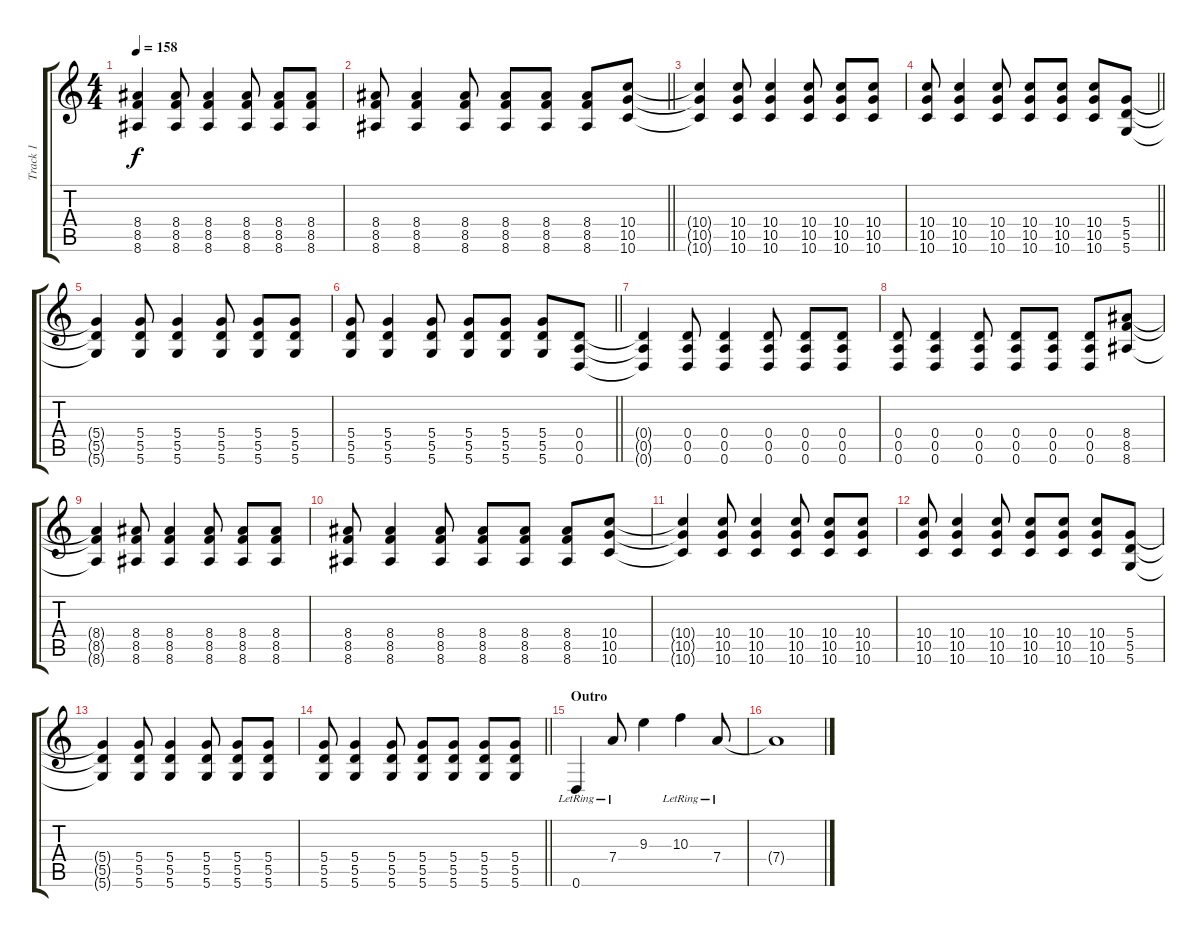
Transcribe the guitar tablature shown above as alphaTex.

\track ("Track 1" "Track 1") {instrument distortionguitar}
\staff {score tabs}
\tuning (E4 B3 G3 D3 A2 D2) {hide}
\ts (4 4)
\tempo 158
\clef g2
\ks c
(8.4{t} 8.5{t} 8.6{t}).4{dy f} (8.4 8.5 8.6).8 (8.4 8.5 8.6).4 (8.4 8.5 8.6).8 (8.4 8.5 8.6).8 (8.4 8.5 8.6).8 |
\barLineRight lightlight
(8.4 8.5 8.6).8 (8.4 8.5 8.6).4 (8.4 8.5 8.6).8 (8.4 8.5 8.6).8 (8.4 8.5 8.6).8 (8.4 8.5 8.6).8 (10.4 10.5 10.6).8 |
(10.4{t} 10.5{t} 10.6{t}).4 (10.4 10.5 10.6).8 (10.4 10.5 10.6).4 (10.4 10.5 10.6).8 (10.4 10.5 10.6).8 (10.4 10.5 10.6).8 |
\barLineRight lightlight
(10.4 10.5 10.6).8 (10.4 10.5 10.6).4 (10.4 10.5 10.6).8 (10.4 10.5 10.6).8 (10.4 10.5 10.6).8 (10.4 10.5 10.6).8 (5.4 5.5 5.6).8 |
(5.4{t} 5.5{t} 5.6{t}).4 (5.4 5.5 5.6).8 (5.4 5.5 5.6).4 (5.4 5.5 5.6).8 (5.4 5.5 5.6).8 (5.4 5.5 5.6).8 |
\barLineRight lightlight
(5.4 5.5 5.6).8 (5.4 5.5 5.6).4 (5.4 5.5 5.6).8 (5.4 5.5 5.6).8 (5.4 5.5 5.6).8 (5.4 5.5 5.6).8 (0.4 0.5 0.6).8 |
(0.4{t} 0.5{t} 0.6{t}).4 (0.4 0.5 0.6).8 (0.4 0.5 0.6).4 (0.4 0.5 0.6).8 (0.4 0.5 0.6).8 (0.4 0.5 0.6).8 |
(0.4 0.5 0.6).8 (0.4 0.5 0.6).4 (0.4 0.5 0.6).8 (0.4 0.5 0.6).8 (0.4 0.5 0.6).8 (0.4 0.5 0.6).8 (8.4 8.5 8.6).8 |
(8.4{t} 8.5{t} 8.6{t}).4 (8.4 8.5 8.6).8 (8.4 8.5 8.6).4 (8.4 8.5 8.6).8 (8.4 8.5 8.6).8 (8.4 8.5 8.6).8 |
(8.4 8.5 8.6).8 (8.4 8.5 8.6).4 (8.4 8.5 8.6).8 (8.4 8.5 8.6).8 (8.4 8.5 8.6).8 (8.4 8.5 8.6).8 (10.4 10.5 10.6).8 |
(10.4{t} 10.5{t} 10.6{t}).4 (10.4 10.5 10.6).8 (10.4 10.5 10.6).4 (10.4 10.5 10.6).8 (10.4 10.5 10.6).8 (10.4 10.5 10.6).8 |
(10.4 10.5 10.6).8 (10.4 10.5 10.6).4 (10.4 10.5 10.6).8 (10.4 10.5 10.6).8 (10.4 10.5 10.6).8 (10.4 10.5 10.6).8 (5.4 5.5 5.6).8 |
(5.4{t} 5.5{t} 5.6{t}).4 (5.4 5.5 5.6).8 (5.4 5.5 5.6).4 (5.4 5.5 5.6).8 (5.4 5.5 5.6).8 (5.4 5.5 5.6).8 |
\barLineRight lightlight
(5.4 5.5 5.6).8 (5.4 5.5 5.6).4 (5.4 5.5 5.6).8 (5.4 5.5 5.6).8 (5.4 5.5 5.6).8 (5.4 5.5 5.6).8 (5.4 5.5 5.6).8 |
\section ("" "Outro")
0.6{lr}.4 7.4{lr}.8 9.3.4 10.3{lr}.4 7.4{lr}.8 |
7.4{t}.1
